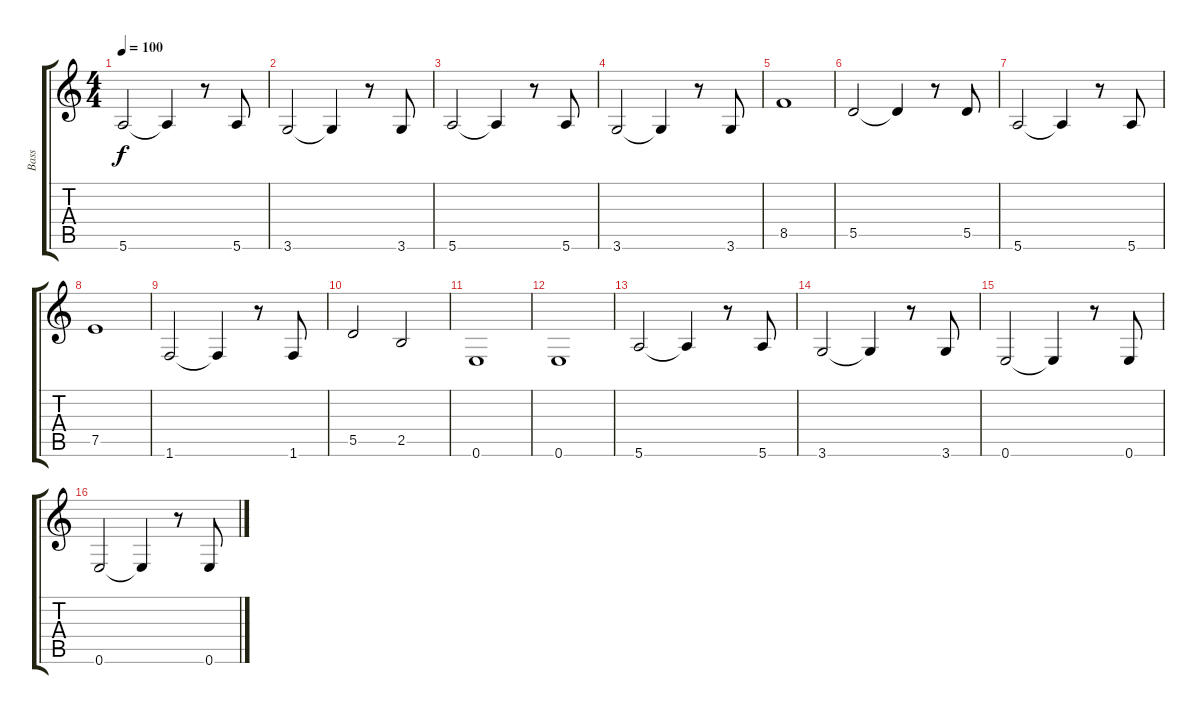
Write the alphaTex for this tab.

\track ("Bass" "Bass") {instrument electricbassfinger}
\staff {score tabs}
\tuning (E4 B3 G3 D3 A2 E2) {hide}
\ts (4 4)
\tempo 100
\clef g2
\ks c
5.6.2{dy f} 5.6{t}.4 r.8 5.6.8 |
3.6.2 3.6{t}.4 r.8 3.6.8 |
5.6.2 5.6{t}.4 r.8 5.6.8 |
3.6.2 3.6{t}.4 r.8 3.6.8 |
8.5.1 |
5.5.2 5.5{t}.4 r.8 5.5.8 |
5.6.2 5.6{t}.4 r.8 5.6.8 |
7.5.1 |
1.6.2 1.6{t}.4 r.8 1.6.8 |
5.5.2 2.5.2 |
0.6.1 |
0.6.1 |
5.6.2 5.6{t}.4 r.8 5.6.8 |
3.6.2 3.6{t}.4 r.8 3.6.8 |
0.6.2 0.6{t}.4 r.8 0.6.8 |
0.6.2 0.6{t}.4 r.8 0.6.8
